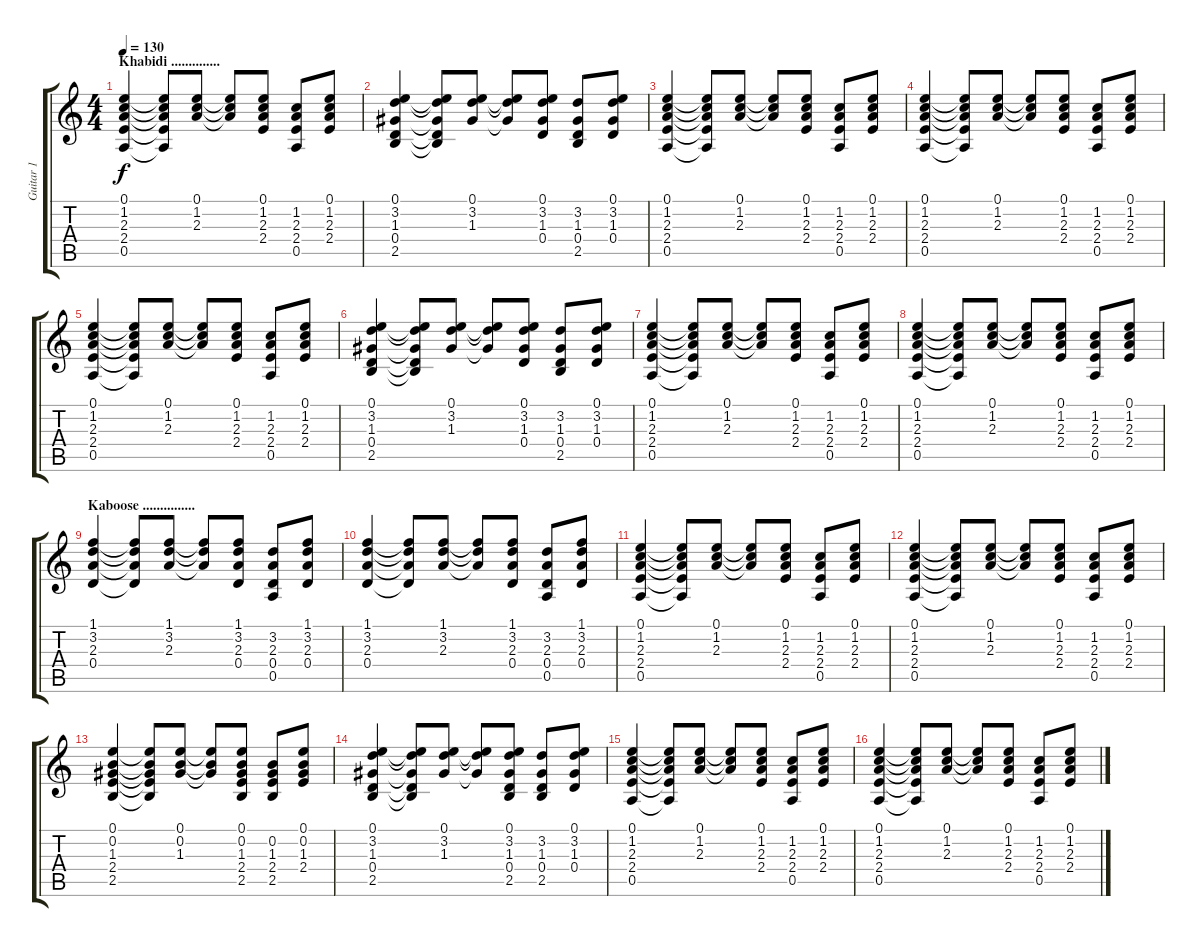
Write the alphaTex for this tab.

\track ("Guitar 1" "Guitar 1") {instrument acousticguitarsteel}
\staff {score tabs}
\tuning (E4 B3 G3 D3 A2 E2) {hide}
\ts (4 4)
\section ("" "Khabidi ..............")
\tempo 130
\clef g2
\ks c
(0.1 1.2 2.3 2.4 0.5).4{dy f} (0.1{t} 1.2{t} 2.3{t} 2.4{t} 0.5{t}).8 (0.1 1.2 2.3).8 (0.1{t} 1.2{t} 2.3{t}).8 (0.1 1.2 2.3 2.4).8 (1.2 2.3 2.4 0.5).8 (0.1 1.2 2.3 2.4).8 |
(0.1 3.2 1.3 0.4 2.5).4 (0.1{t} 3.2{t} 1.3{t} 0.4{t} 2.5{t}).8 (0.1 3.2 1.3).8 (0.1{t} 3.2{t} 1.3{t}).8 (0.1 3.2 1.3 0.4).8 (3.2 1.3 0.4 2.5).8 (0.1 3.2 1.3 0.4).8 |
(0.1 1.2 2.3 2.4 0.5).4 (0.1{t} 1.2{t} 2.3{t} 2.4{t} 0.5{t}).8 (0.1 1.2 2.3).8 (0.1{t} 1.2{t} 2.3{t}).8 (0.1 1.2 2.3 2.4).8 (1.2 2.3 2.4 0.5).8 (0.1 1.2 2.3 2.4).8 |
(0.1 1.2 2.3 2.4 0.5).4 (0.1{t} 1.2{t} 2.3{t} 2.4{t} 0.5{t}).8 (0.1 1.2 2.3).8 (0.1{t} 1.2{t} 2.3{t}).8 (0.1 1.2 2.3 2.4).8 (1.2 2.3 2.4 0.5).8 (0.1 1.2 2.3 2.4).8 |
(0.1 1.2 2.3 2.4 0.5).4 (0.1{t} 1.2{t} 2.3{t} 2.4{t} 0.5{t}).8 (0.1 1.2 2.3).8 (0.1{t} 1.2{t} 2.3{t}).8 (0.1 1.2 2.3 2.4).8 (1.2 2.3 2.4 0.5).8 (0.1 1.2 2.3 2.4).8 |
(0.1 3.2 1.3 0.4 2.5).4 (0.1{t} 3.2{t} 1.3{t} 0.4{t} 2.5{t}).8 (0.1 3.2 1.3).8 (0.1{t} 3.2{t} 1.3{t}).8 (0.1 3.2 1.3 0.4).8 (3.2 1.3 0.4 2.5).8 (0.1 3.2 1.3 0.4).8 |
(0.1 1.2 2.3 2.4 0.5).4 (0.1{t} 1.2{t} 2.3{t} 2.4{t} 0.5{t}).8 (0.1 1.2 2.3).8 (0.1{t} 1.2{t} 2.3{t}).8 (0.1 1.2 2.3 2.4).8 (1.2 2.3 2.4 0.5).8 (0.1 1.2 2.3 2.4).8 |
(0.1 1.2 2.3 2.4 0.5).4 (0.1{t} 1.2{t} 2.3{t} 2.4{t} 0.5{t}).8 (0.1 1.2 2.3).8 (0.1{t} 1.2{t} 2.3{t}).8 (0.1 1.2 2.3 2.4).8 (1.2 2.3 2.4 0.5).8 (0.1 1.2 2.3 2.4).8 |
\section ("" "Kaboose ...............")
(1.1 3.2 2.3 0.4).4 (1.1{t} 3.2{t} 2.3{t} 0.4{t}).8 (1.1 3.2 2.3).8 (1.1{t} 3.2{t} 2.3{t}).8 (1.1 3.2 2.3 0.4).8 (3.2 2.3 0.4 0.5).8 (1.1 3.2 2.3 0.4).8 |
(1.1 3.2 2.3 0.4).4 (1.1{t} 3.2{t} 2.3{t} 0.4{t}).8 (1.1 3.2 2.3).8 (1.1{t} 3.2{t} 2.3{t}).8 (1.1 3.2 2.3 0.4).8 (3.2 2.3 0.4 0.5).8 (1.1 3.2 2.3 0.4).8 |
(0.1 1.2 2.3 2.4 0.5).4 (0.1{t} 1.2{t} 2.3{t} 2.4{t} 0.5{t}).8 (0.1 1.2 2.3).8 (0.1{t} 1.2{t} 2.3{t}).8 (0.1 1.2 2.3 2.4).8 (1.2 2.3 2.4 0.5).8 (0.1 1.2 2.3 2.4).8 |
(0.1 1.2 2.3 2.4 0.5).4 (0.1{t} 1.2{t} 2.3{t} 2.4{t} 0.5{t}).8 (0.1 1.2 2.3).8 (0.1{t} 1.2{t} 2.3{t}).8 (0.1 1.2 2.3 2.4).8 (1.2 2.3 2.4 0.5).8 (0.1 1.2 2.3 2.4).8 |
(0.1 0.2 1.3 2.4 2.5).4 (0.1{t} 0.2{t} 1.3{t} 2.4{t} 2.5{t}).8 (0.1 0.2 1.3).8 (0.1{t} 0.2{t} 1.3{t}).8 (0.1 0.2 1.3 2.4 2.5).8 (0.2 1.3 2.4 2.5).8 (0.1 0.2 1.3 2.4).8 |
(0.1 3.2 1.3 0.4 2.5).4 (0.1{t} 3.2{t} 1.3{t} 0.4{t} 2.5{t}).8 (0.1 3.2 1.3).8 (0.1{t} 3.2{t} 1.3{t}).8 (0.1 3.2 1.3 0.4 2.5).8 (3.2 1.3 0.4 2.5).8 (0.1 3.2 1.3 0.4).8 |
(0.1 1.2 2.3 2.4 0.5).4 (0.1{t} 1.2{t} 2.3{t} 2.4{t} 0.5{t}).8 (0.1 1.2 2.3).8 (0.1{t} 1.2{t} 2.3{t}).8 (0.1 1.2 2.3 2.4).8 (1.2 2.3 2.4 0.5).8 (0.1 1.2 2.3 2.4).8 |
(0.1 1.2 2.3 2.4 0.5).4 (0.1{t} 1.2{t} 2.3{t} 2.4{t} 0.5{t}).8 (0.1 1.2 2.3).8 (0.1{t} 1.2{t} 2.3{t}).8 (0.1 1.2 2.3 2.4).8 (1.2 2.3 2.4 0.5).8 (0.1 1.2 2.3 2.4).8
